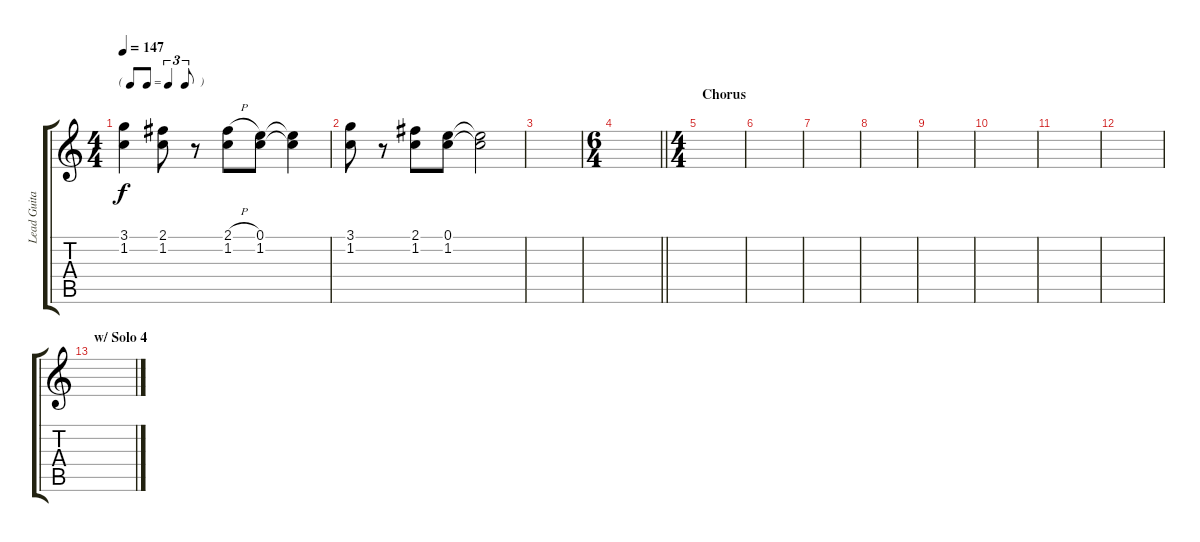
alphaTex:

\track ("Lead Guitar II" "Lead Guita") {instrument distortionguitar}
\staff {score tabs}
\tuning (E4 B3 G3 D3 A2 D2) {hide}
\ts (4 4)
\tf triplet8th
\tempo 147
\clef g2
\ks c
(3.1 1.2).4{dy f} (2.1 1.2).8 r.8 (2.1{h} 1.2).8 (0.1 1.2).8 (0.1{t} 1.2{t}).4 |
(3.1 1.2).8 r.8 (2.1 1.2).8 (0.1 1.2).8 (0.1{t} 1.2{t}).2 |
|
\ts (6 4)
\barLineRight lightlight
|
\ts (4 4)
\section ("" "Chorus")
|
|
|
|
|
|
|
|
\section ("" "w/ Solo 4")
